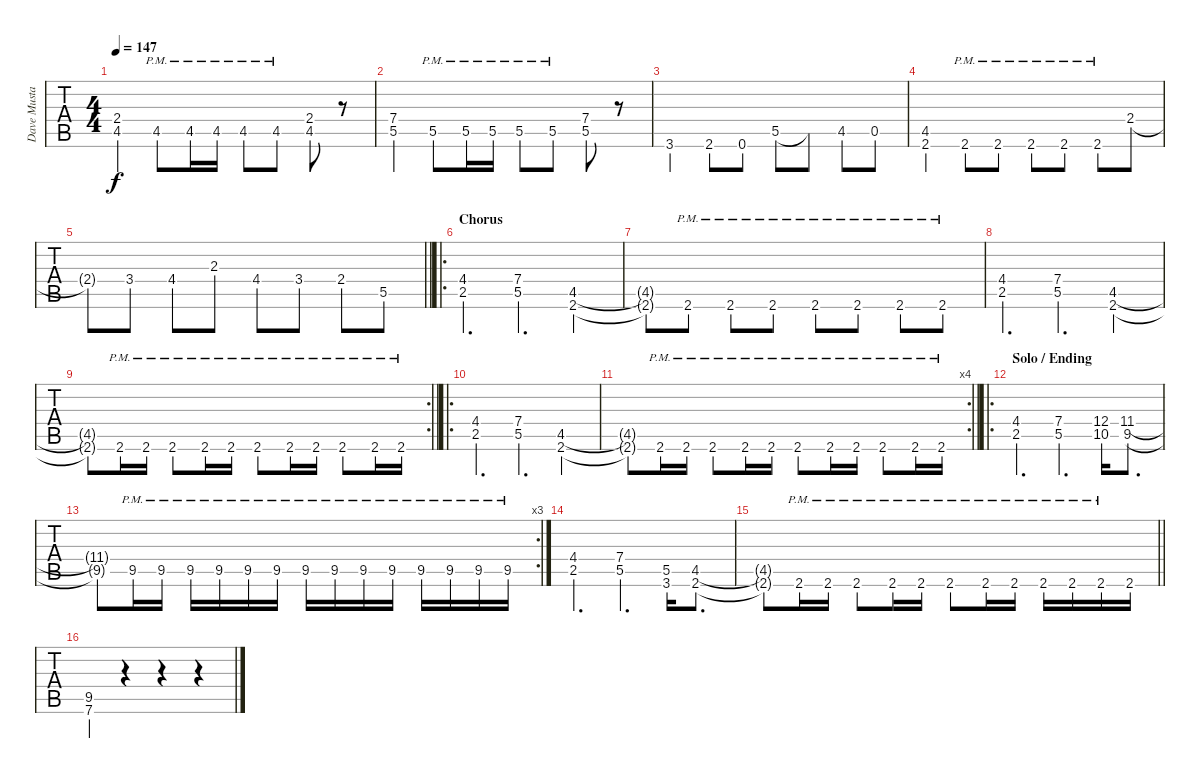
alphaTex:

\track ("Dave Mustaine" "Dave Musta") {instrument overdrivenguitar}
\staff {tabs}
\tuning (E4 B3 G3 D3 A2 E2) {hide}
\ts (4 4)
\tempo 147
\clef g2
\ks c
(2.4 4.5).4{dy f} 4.5{pm}.8 4.5{pm}.16 4.5{pm}.16 4.5{pm}.8 4.5{pm}.8 (2.4 4.5).8 r.8 |
(7.4 5.5).4 5.5{pm}.8 5.5{pm}.16 5.5{pm}.16 5.5{pm}.8 5.5{pm}.8 (7.4 5.5).8 r.8 |
3.6.4 2.6.8 0.6.8 5.5.8 5.5{t}.8 4.5.8 0.5.8 |
(4.5 2.6).4 2.6{pm}.8 2.6{pm}.8 2.6{pm}.8 2.6{pm}.8 2.6{pm}.8 2.4.8 |
\barLineRight lightlight
2.4{t}.8 3.4.8 4.4.8 2.3.8 4.4.8 3.4.8 2.4.8 5.5.8 |
\ro
\section ("" "Chorus")
(4.4 2.5).4{d} (7.4 5.5).4{d} (4.5 2.6).4 |
(4.5{t} 2.6{t}).8 2.6{pm}.8 2.6{pm}.8 2.6{pm}.8 2.6{pm}.8 2.6{pm}.8 2.6{pm}.8 2.6{pm}.8 |
(4.4 2.5).4{d} (7.4 5.5).4{d} (4.5 2.6).4 |
\rc 2
\barLineRight lightlight
(4.5{t} 2.6{t}).8 2.6{pm}.16 2.6{pm}.16 2.6{pm}.8 2.6{pm}.16 2.6{pm}.16 2.6{pm}.8 2.6{pm}.16 2.6{pm}.16 2.6{pm}.8 2.6{pm}.16 2.6{pm}.16 |
\ro
(4.4 2.5).4{d} (7.4 5.5).4{d} (4.5 2.6).4 |
\rc 4
\barLineRight lightlight
(4.5{t} 2.6{t}).8 2.6{pm}.16 2.6{pm}.16 2.6{pm}.8 2.6{pm}.16 2.6{pm}.16 2.6{pm}.8 2.6{pm}.16 2.6{pm}.16 2.6{pm}.8 2.6{pm}.16 2.6{pm}.16 |
\ro
\section ("" "Solo / Ending")
(4.4 2.5).4{d} (7.4 5.5).4{d} (12.4 10.5).16 (11.4 9.5).8{d} |
\rc 3
(11.4{t} 9.5{t}).8 9.5{pm}.16 9.5{pm}.16 9.5{pm}.16 9.5{pm}.16 9.5{pm}.16 9.5{pm}.16 9.5{pm}.16 9.5{pm}.16 9.5{pm}.16 9.5{pm}.16 9.5{pm}.16 9.5{pm}.16 9.5{pm}.16 9.5{pm}.16 |
(4.4 2.5).4{d} (7.4 5.5).4{d} (5.5 3.6).16 (4.5 2.6).8{d} |
\barLineRight lightlight
(4.5{t} 2.6{t}).8 2.6{pm}.16 2.6{pm}.16 2.6{pm}.8 2.6{pm}.16 2.6{pm}.16 2.6{pm}.8 2.6{pm}.16 2.6{pm}.16 2.6{pm}.16 2.6{pm}.16 2.6{pm}.16 2.6.16 |
(9.5 7.6).4 r.4 r.4 r.4
